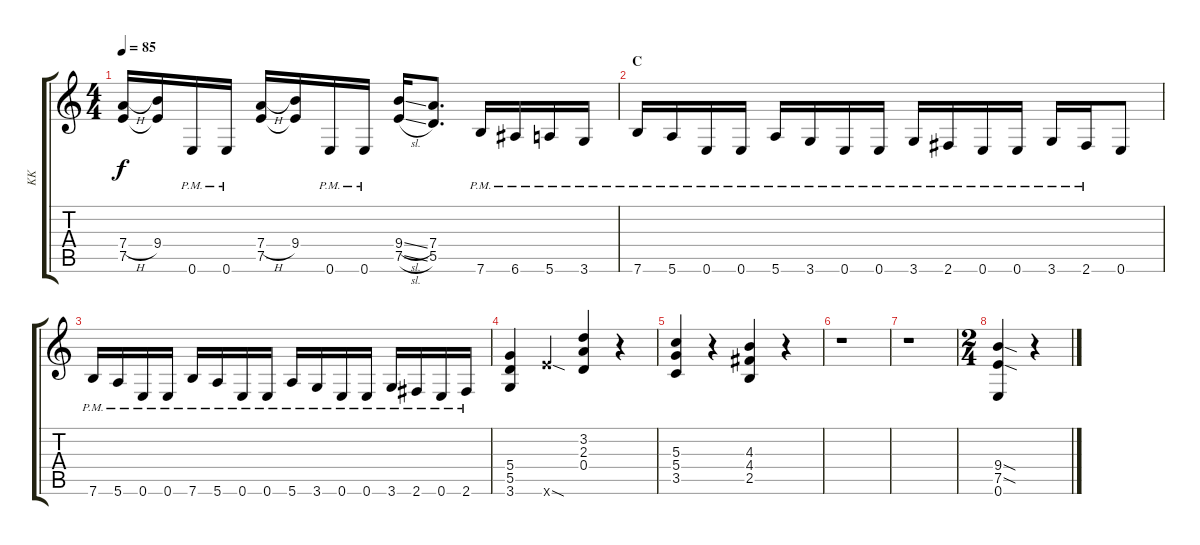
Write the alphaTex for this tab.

\track ("KK" "KK") {instrument distortionguitar}
\staff {score tabs}
\tuning (E4 B3 G3 D3 A2 E2) {hide}
\ts (4 4)
\tempo 85
\clef g2
\ks c
(7.4{h} 7.5).16{dy f} (9.4 7.5{t}).16 0.6{pm}.16 0.6{pm}.16 (7.4{h} 7.5).16 (9.4 7.5{t}).16 0.6{pm}.16 0.6{pm}.16 (9.4{sl} 7.5{sl}).16 (7.4 5.5).8{d} 7.6{pm}.16 6.6{pm}.16 5.6{pm}.16 3.6{pm}.16 |
\section ("" "C")
7.6{pm}.16 5.6{pm}.16 0.6{pm}.16 0.6{pm}.16 5.6{pm}.16 3.6{pm}.16 0.6{pm}.16 0.6{pm}.16 3.6{pm}.16 2.6{pm}.16 0.6{pm}.16 0.6{pm}.16 3.6{pm}.16 2.6{pm}.16 0.6.8 |
7.6{pm}.16 5.6{pm}.16 0.6{pm}.16 0.6{pm}.16 7.6{pm}.16 5.6{pm}.16 0.6{pm}.16 0.6{pm}.16 5.6{pm}.16 3.6{pm}.16 0.6{pm}.16 0.6{pm}.16 3.6{pm}.16 2.6{pm}.16 0.6{pm}.16 2.6{pm}.16 |
(5.4 5.5 3.6).4 12.6{sod x}.4 (3.2 2.3 0.4).4 r.4 |
(5.3 5.4 3.5).4 r.4 (4.3 4.4 2.5).4 r.4 |
r.1 |
r.1 |
\ts (2 4)
(9.4{sod} 7.5{sod} 0.6).4 r.4
